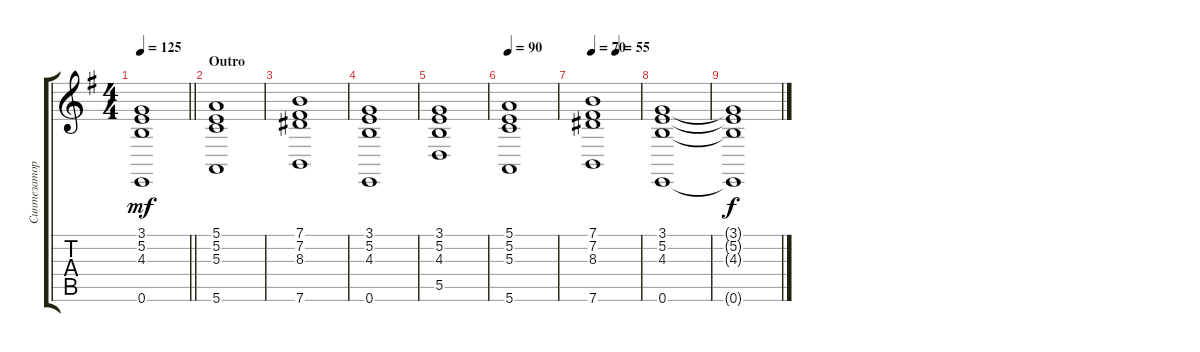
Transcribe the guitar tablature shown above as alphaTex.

\track ("Синтезатор" "Синтезатор") {instrument drawbarorgan}
\staff {score tabs}
\tuning (E4 B3 G3 D3 A2 E2) {hide}
\ts (4 4)
\tempo 125
\clef g2
\barLineRight lightlight
\ks eminor
(3.1{t} 5.2{t} 4.3{t} 0.6{t}).1{dy mf} |
\section ("" "Outro")
(5.1 5.2 5.3 5.6).1 |
(7.1 7.2 8.3 7.6).1 |
(3.1 5.2 4.3 0.6).1 |
(3.1 5.2 4.3 5.5).1 |
\tempo 90
(5.1 5.2 5.3 5.6).1 |
\tempo 70
\tempo (55 0.5)
(7.1 7.2 8.3 7.6).1 |
(3.1 5.2 4.3 0.6).1{volume 0} |
(3.1{t} 5.2{t} 4.3{t} 0.6{t}).1{dy f}
